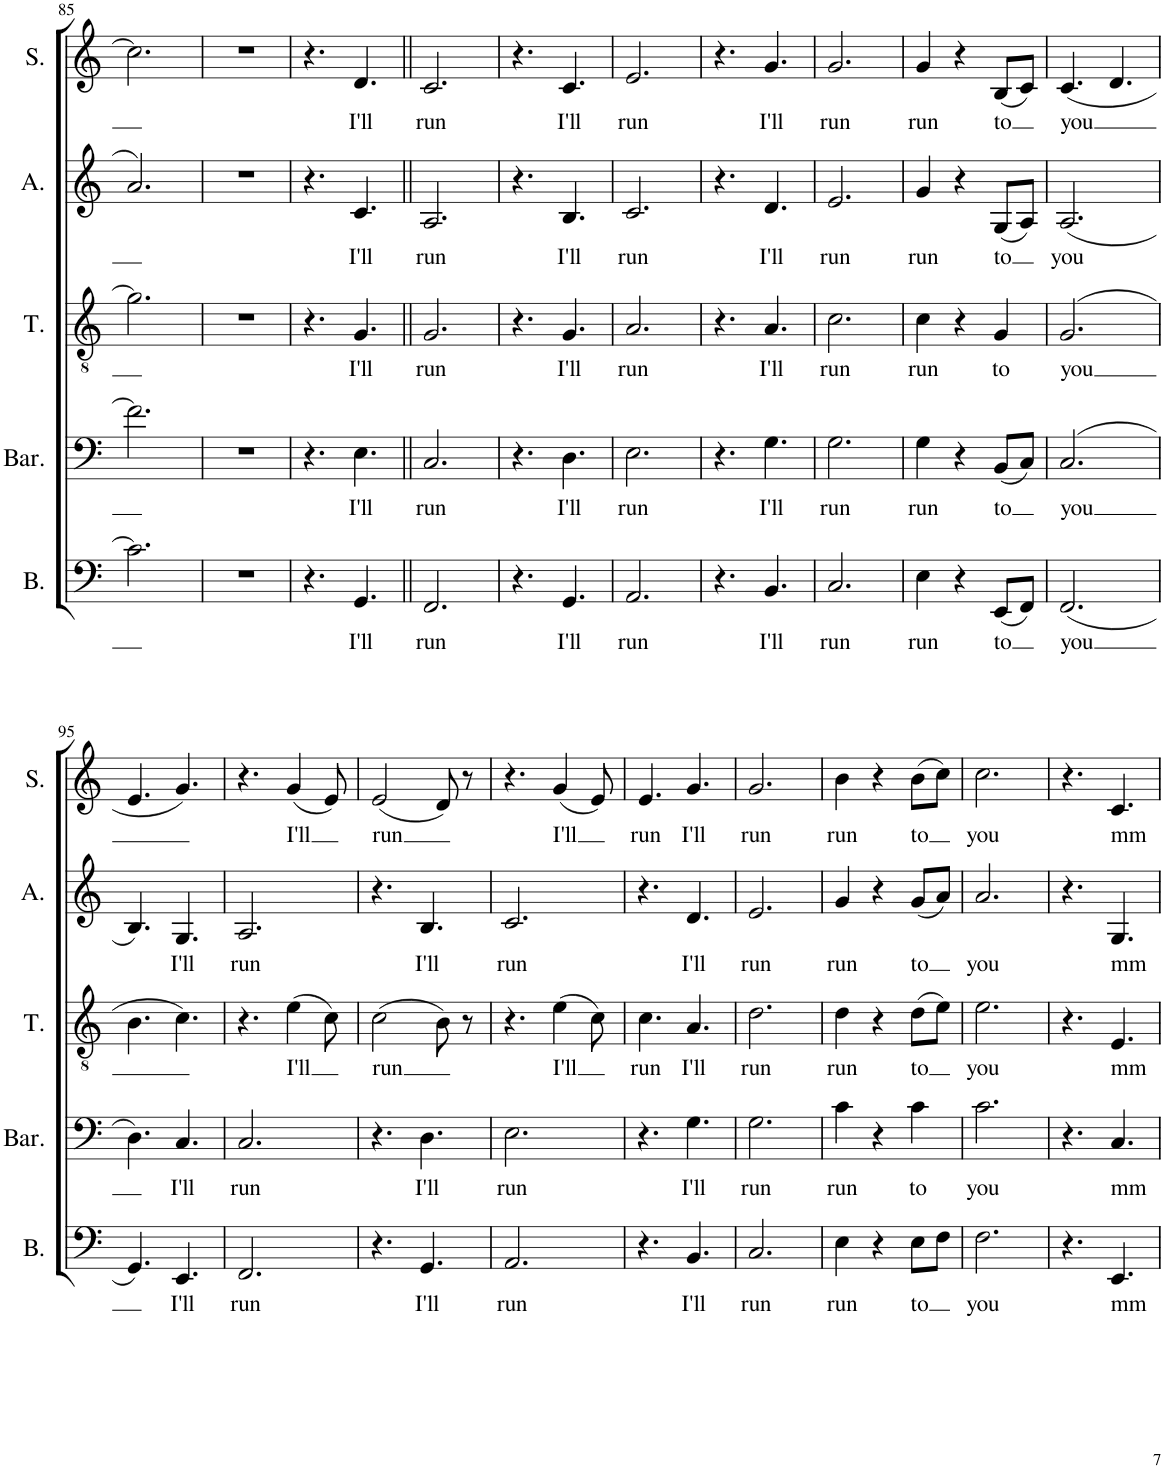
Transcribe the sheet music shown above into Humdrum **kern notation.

**kern	**text	**kern	**text	**kern	**text	**kern	**text	**kern	**text
*part5	*part5	*part4	*part4	*part3	*part3	*part2	*part2	*part1	*part1
*staff5	*staff5	*staff4	*staff4	*staff3	*staff3	*staff2	*staff2	*staff1	*staff1
*I"Bass	*	*I"Baritone	*	*I"Tenor	*	*I"Alto	*	*I"Soprano	*
*I'B.	*	*I'Bar.	*	*I'T.	*	*I'A.	*	*I'S.	*
!!LO:PB:g=z
*clefF4	*	*clefF4	*	*clefGv2	*	*clefG2	*	*clefG2	*
*k[]	*	*k[]	*	*k[]	*	*k[]	*	*k[]	*
*M6/8	*	*M6/8	*	*M6/8	*	*M6/8	*	*M6/8	*
=85	=85	=85	=85	=85	=85	=85	=85	=85	=85
2.c\]	.	2.f\]	.	2.g\]	.	2.a/	.	2.cc\]	.
=86	=86	=86	=86	=86	=86	=86	=86	=86	=86
2.r	.	2.r	.	2.r	.	2.r	.	2.r	.
=87	=87	=87	=87	=87	=87	=87	=87	=87	=87
4.r	.	4.r	.	4.r	.	4.r	.	4.r	.
!	!LO:LY:b	!	!LO:LY:b	!	!LO:LY:b	!	!LO:LY:b	!	!LO:LY:b
4.GG/	I'll	4.E\	I'll	4.G/	I'll	4.c/	I'll	4.d/	I'll
=88||	=88||	=88||	=88||	=88||	=88||	=88||	=88||	=88||	=88||
!	!LO:LY:b	!	!LO:LY:b	!	!LO:LY:b	!	!LO:LY:b	!	!LO:LY:b
2.FF/	run	2.C/	run	2.G/	run	2.A/	run	2.c/	run
=89	=89	=89	=89	=89	=89	=89	=89	=89	=89
4.r	.	4.r	.	4.r	.	4.r	.	4.r	.
!	!LO:LY:b	!	!LO:LY:b	!	!LO:LY:b	!	!LO:LY:b	!	!LO:LY:b
4.GG/	I'll	4.D\	I'll	4.G/	I'll	4.B/	I'll	4.c/	I'll
=90	=90	=90	=90	=90	=90	=90	=90	=90	=90
!	!LO:LY:b	!	!LO:LY:b	!	!LO:LY:b	!	!LO:LY:b	!	!LO:LY:b
2.AA/	run	2.E\	run	2.A/	run	2.c/	run	2.e/	run
=91	=91	=91	=91	=91	=91	=91	=91	=91	=91
4.r	.	4.r	.	4.r	.	4.r	.	4.r	.
!	!LO:LY:b	!	!LO:LY:b	!	!LO:LY:b	!	!LO:LY:b	!	!LO:LY:b
4.BB/	I'll	4.G\	I'll	4.A/	I'll	4.d/	I'll	4.g/	I'll
=92	=92	=92	=92	=92	=92	=92	=92	=92	=92
!	!LO:LY:b	!	!LO:LY:b	!	!LO:LY:b	!	!LO:LY:b	!	!LO:LY:b
2.C/	run	2.G\	run	2.c\	run	2.e/	run	2.g/	run
=93	=93	=93	=93	=93	=93	=93	=93	=93	=93
!	!LO:LY:b	!	!LO:LY:b	!	!LO:LY:b	!	!LO:LY:b	!	!LO:LY:b
4E\	run	4G\	run	4c\	run	4g/	run	4g/	run
4r	.	4r	.	4r	.	4r	.	4r	.
!	!LO:LY:b	!	!LO:LY:b	!	!LO:LY:b	!	!LO:LY:b	!	!LO:LY:b
(8EE/L	to	(8BB/L	to	4G/	to	(8G/L	to	(8B/L	to
8FF/J)	.	8C/J)	.	.	.	8A/J)	.	8c/J)	.
=94	=94	=94	=94	=94	=94	=94	=94	=94	=94
!	!LO:LY:b	!	!LO:LY:b	!	!LO:LY:b	!	!LO:LY:b	!	!LO:LY:b
(2.FF/	you	(2.C/	you	(2.G/	you	(2.A/	you	(4.c/	you
.	.	.	.	.	.	.	.	4.d/	.
!!LO:LB:g=z
=95	=95	=95	=95	=95	=95	=95	=95	=95	=95
4.GG/)	.	4.D\)	.	4.B\	.	4.B/)	.	4.e/	.
!	!LO:LY:b	!	!LO:LY:b	!	!	!	!LO:LY:b	!	!
4.EE/	I'll	4.C/	I'll	4.c\)	.	4.G/	I'll	4.g/)	.
=96	=96	=96	=96	=96	=96	=96	=96	=96	=96
!	!LO:LY:b	!	!LO:LY:b	!	!	!	!LO:LY:b	!	!
2.FF/	run	2.C/	run	4.r	.	2.A/	run	4.r	.
!	!	!	!	!	!LO:LY:b	!	!	!	!LO:LY:b
.	.	.	.	(4e\	I'll	.	.	(4g/	I'll
.	.	.	.	8c\)	.	.	.	8e/)	.
=97	=97	=97	=97	=97	=97	=97	=97	=97	=97
!	!	!	!	!	!LO:LY:b	!	!	!	!LO:LY:b
4.r	.	4.r	.	(2c\	run	4.r	.	(2e/	run
!	!LO:LY:b	!	!LO:LY:b	!	!	!	!LO:LY:b	!	!
4.GG/	I'll	4.D\	I'll	.	.	4.B/	I'll	.	.
.	.	.	.	8B\)	.	.	.	8d/)	.
.	.	.	.	8r	.	.	.	8r	.
=98	=98	=98	=98	=98	=98	=98	=98	=98	=98
!	!LO:LY:b	!	!LO:LY:b	!	!	!	!LO:LY:b	!	!
2.AA/	run	2.E\	run	4.r	.	2.c/	run	4.r	.
!	!	!	!	!	!LO:LY:b	!	!	!	!LO:LY:b
.	.	.	.	(4e\	I'll	.	.	(4g/	I'll
.	.	.	.	8c\)	.	.	.	8e/)	.
=99	=99	=99	=99	=99	=99	=99	=99	=99	=99
!	!	!	!	!	!LO:LY:b	!	!	!	!LO:LY:b
4.r	.	4.r	.	4.c\	run	4.r	.	4.e/	run
!	!LO:LY:b	!	!LO:LY:b	!	!LO:LY:b	!	!LO:LY:b	!	!LO:LY:b
4.BB/	I'll	4.G\	I'll	4.A/	I'll	4.d/	I'll	4.g/	I'll
=100	=100	=100	=100	=100	=100	=100	=100	=100	=100
!	!LO:LY:b	!	!LO:LY:b	!	!LO:LY:b	!	!LO:LY:b	!	!LO:LY:b
2.C/	run	2.G\	run	2.d\	run	2.e/	run	2.g/	run
=101	=101	=101	=101	=101	=101	=101	=101	=101	=101
!	!LO:LY:b	!	!LO:LY:b	!	!LO:LY:b	!	!LO:LY:b	!	!LO:LY:b
4E\	run	4c\	run	4d\	run	4g/	run	4b\	run
4r	.	4r	.	4r	.	4r	.	4r	.
!	!LO:LY:b	!	!LO:LY:b	!	!LO:LY:b	!	!LO:LY:b	!	!LO:LY:b
8E\L	to	4c\	to	(8d\L	to	(8g/L	to	(8b\L	to
8F\J	.	.	.	8e\J)	.	8a/J)	.	8cc\J)	.
=102	=102	=102	=102	=102	=102	=102	=102	=102	=102
!	!LO:LY:b	!	!LO:LY:b	!	!LO:LY:b	!	!LO:LY:b	!	!LO:LY:b
2.F\	you	2.c\	you	2.e\	you	2.a/	you	2.cc\	you
=103	=103	=103	=103	=103	=103	=103	=103	=103	=103
4.r	.	4.r	.	4.r	.	4.r	.	4.r	.
!	!LO:LY:b	!	!LO:LY:b	!	!LO:LY:b	!	!LO:LY:b	!	!LO:LY:b
4.EE/	mm	4.C/	mm	4.E/	mm	4.G/	mm	4.c/	mm
=	=	=	=	=	=	=	=	=	=
*-	*-	*-	*-	*-	*-	*-	*-	*-	*-
